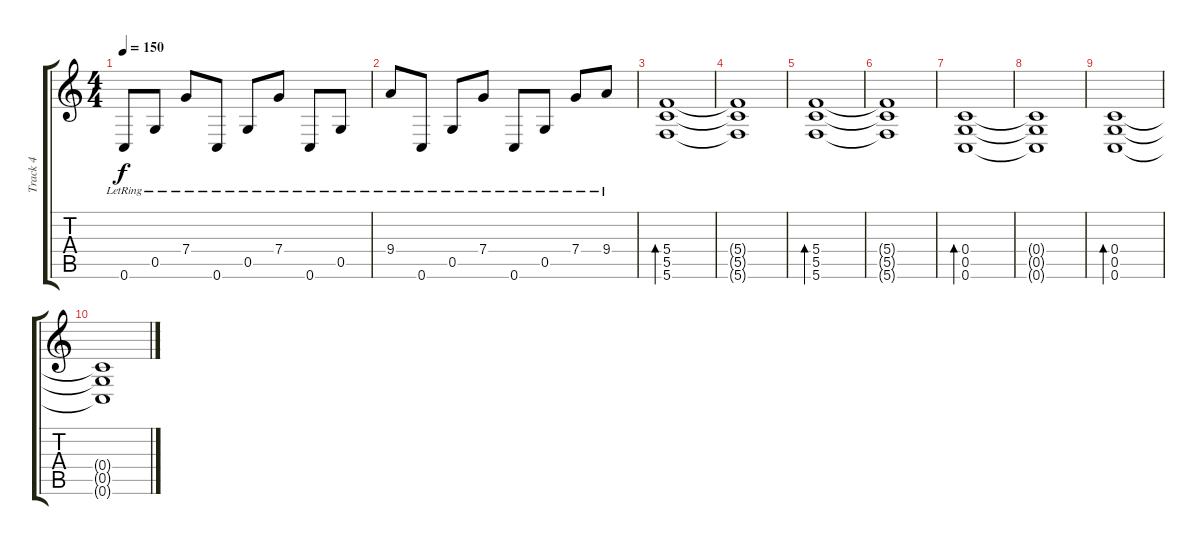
\track ("Track 4" "Track 4") {instrument electricguitarjazz}
\staff {score tabs}
\tuning (D4 A3 F3 C3 G2 C2) {hide}
\ts (4 4)
\tempo 150
\clef g2
\ks c
0.6{lr}.8{dy f} 0.5{lr}.8 7.4{lr}.8 0.6{lr}.8 0.5{lr}.8 7.4{lr}.8 0.6{lr}.8 0.5{lr}.8 |
9.4{lr}.8 0.6{lr}.8 0.5{lr}.8 7.4{lr}.8 0.6{lr}.8 0.5{lr}.8 7.4{lr}.8 9.4{lr}.8 |
(5.4 5.5 5.6).1{bd 240} |
(5.4{t} 5.5{t} 5.6{t}).1 |
(5.4 5.5 5.6).1{bd 240} |
(5.4{t} 5.5{t} 5.6{t}).1 |
(0.4 0.5 0.6).1{bd 240} |
(0.4{t} 0.5{t} 0.6{t}).1 |
(0.4 0.5 0.6).1{bd 240} |
(0.4{t} 0.5{t} 0.6{t}).1
